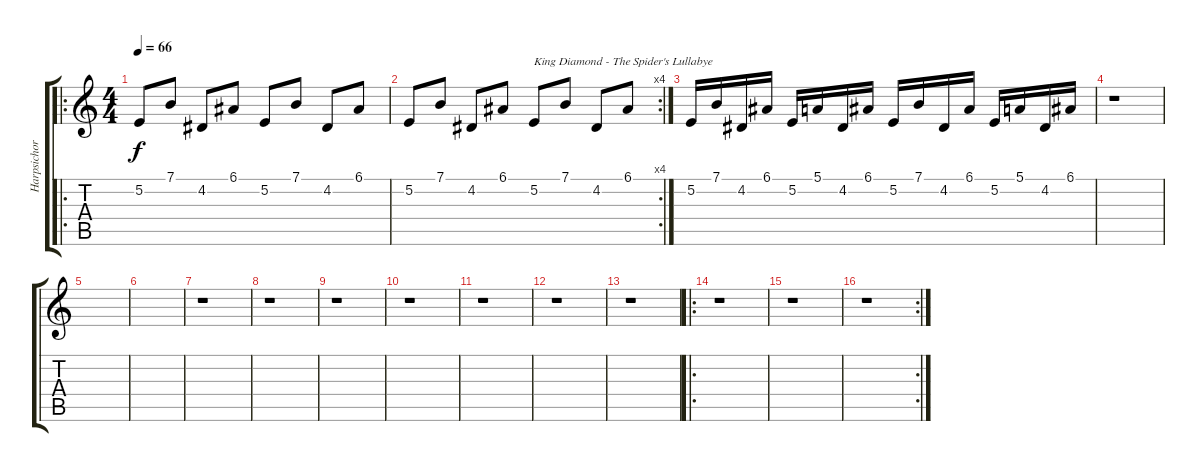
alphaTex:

\track ("Harpsichord" "Harpsichor") {instrument harpsichord}
\staff {score tabs}
\tuning (E4 B3 G3 D3 A2 E2) {hide}
\ro
\ts (4 4)
\tempo 66
\clef g2
\ks c
5.2.8{dy f instrument harpsichord} 7.1.8 4.2.8 6.1.8 5.2.8 7.1.8 4.2.8 6.1.8 |
\rc 4
5.2.8 7.1.8 4.2.8 6.1.8 5.2.8{txt "King Diamond - The Spider's Lullabye"} 7.1.8 4.2.8 6.1.8 |
5.2.16 7.1.16 4.2.16 6.1.16 5.2.16 5.1.16 4.2.16 6.1.16 5.2.16 7.1.16 4.2.16 6.1.16 5.2.16 5.1.16 4.2.16 6.1.16 |
r.1 |
|
|
r.1 |
r.1 |
r.1 |
r.1 |
r.1 |
r.1 |
r.1 |
\ro
r.1 |
r.1 |
\rc 2
r.1
